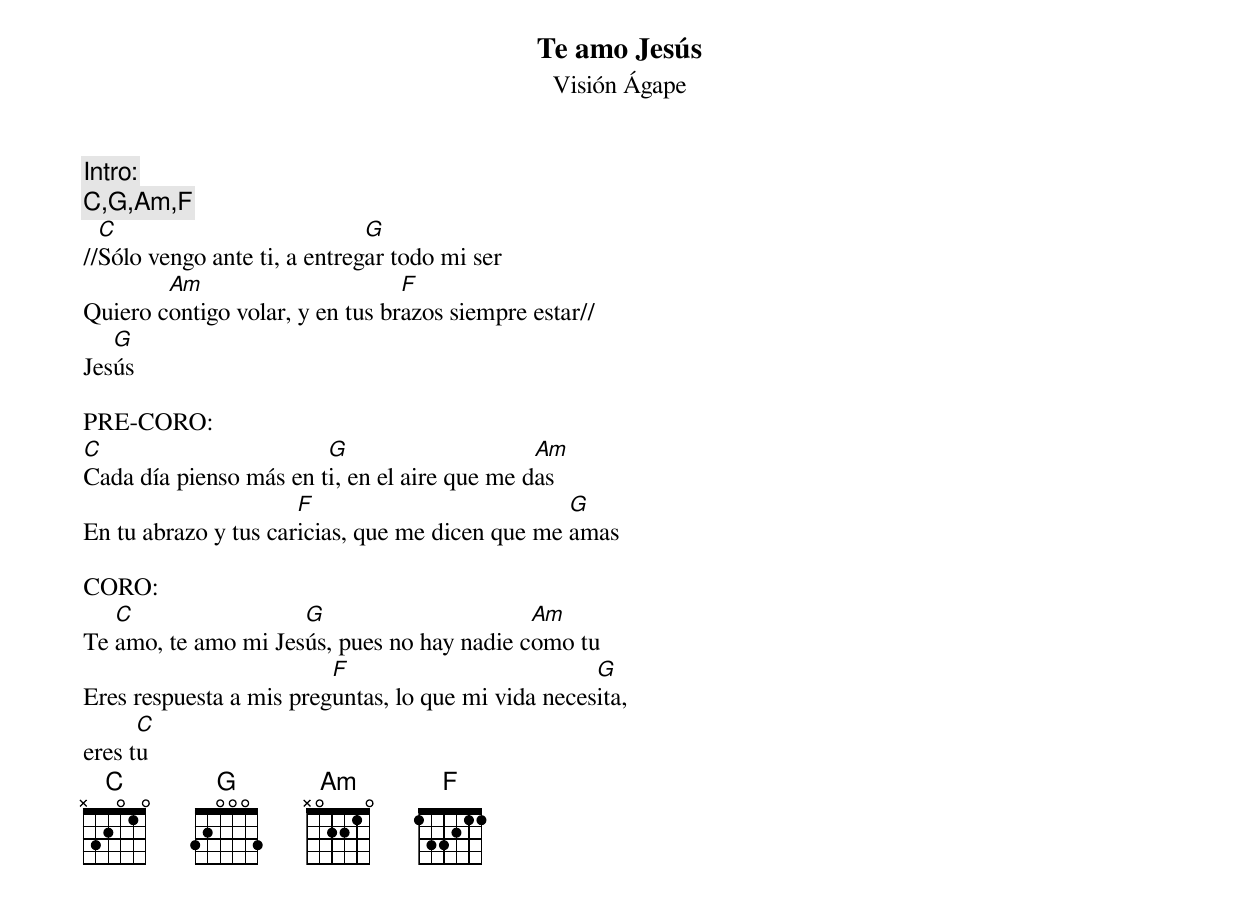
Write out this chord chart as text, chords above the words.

Te amo Jesús
Visión Ágape
Intro:
C,G,Am,F
  C                           G
//Sólo vengo ante ti, a entregar todo mi ser
        Am                       F
Quiero contigo volar, y en tus brazos siempre estar//
   G
Jesús

PRE-CORO:
C                       G                     Am
Cada día pienso más en ti, en el aire que me das
                      F                          G
En tu abrazo y tus caricias, que me dicen que me amas

CORO:
   C                 G                      Am
Te amo, te amo mi Jesús, pues no hay nadie como tu
                         F                          G
Eres respuesta a mis preguntas, lo que mi vida necesita,
      C
eres tu
